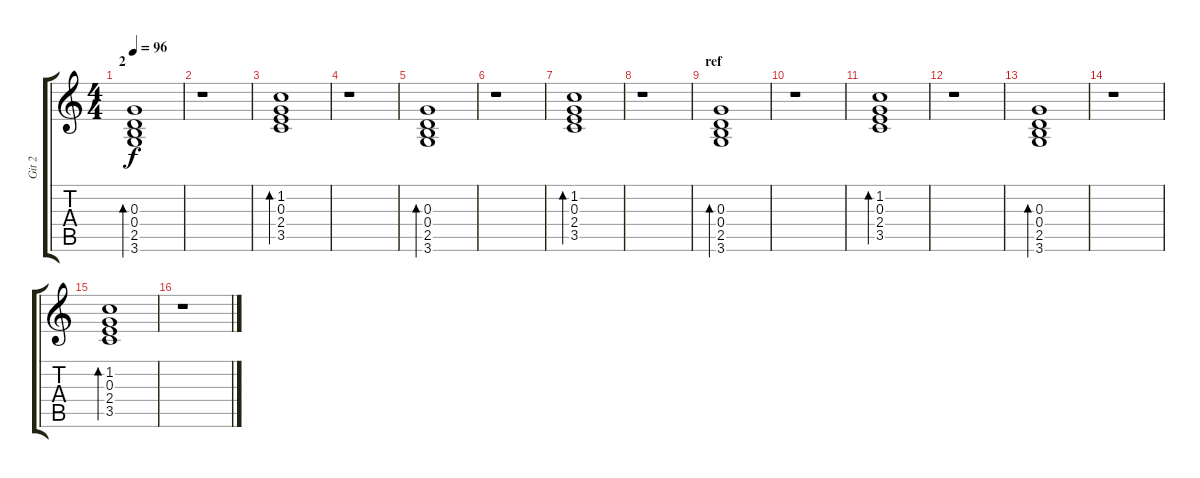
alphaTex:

\track ("Git 2" "Git 2") {instrument electricguitarclean}
\staff {score tabs}
\tuning (E4 B3 G3 D3 A2 E2) {hide}
\ts (4 4)
\section ("" "2")
\tempo 96
\clef g2
\ks c
(0.3 0.4 2.5 3.6).1{bd 60 dy f} |
r.1 |
(1.2 0.3 2.4 3.5).1{bd 60} |
r.1 |
(0.3 0.4 2.5 3.6).1{bd 60} |
r.1 |
(1.2 0.3 2.4 3.5).1{bd 60} |
r.1 |
\section ("" "ref")
(0.3 0.4 2.5 3.6).1{bd 60} |
r.1 |
(1.2 0.3 2.4 3.5).1{bd 60} |
r.1 |
(0.3 0.4 2.5 3.6).1{bd 60} |
r.1 |
(1.2 0.3 2.4 3.5).1{bd 60} |
r.1
